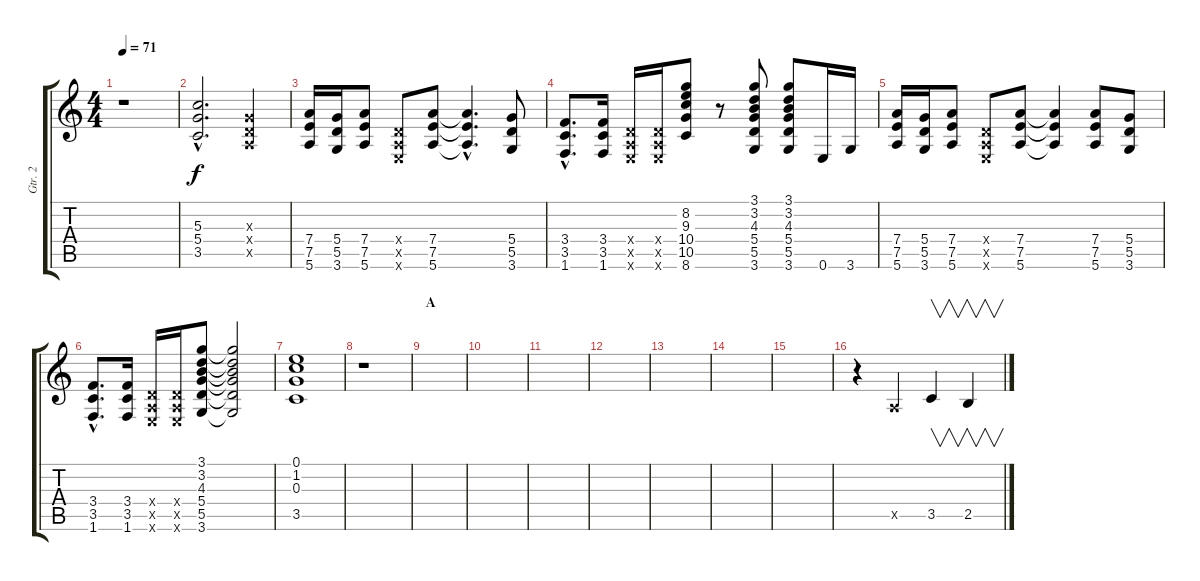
\track ("Gtr. 2" "Gtr. 2") {instrument overdrivenguitar}
\staff {score tabs}
\tuning (E4 B3 G3 D3 A2 E2) {hide}
\ts (4 4)
\tempo 71
\clef g2
\ks c
r.1{dy f} |
(5.3{hac} 5.4{hac} 3.5{hac}).2{d} (0.3{x} 0.4{x} 0.5{x}).4 |
(7.4 7.5 5.6).16 (5.4 5.5 3.6).16 (7.4 7.5 5.6).8 (0.4{x} 0.5{x} 0.6{x}).8 (7.4 7.5 5.6).8 (7.4{hac t} 7.5{hac t} 5.6{hac t}).4{d} (5.4 5.5 3.6).8 |
(3.4{hac} 3.5{hac} 1.6{hac}).8{d} (3.4 3.5 1.6).16 (0.4{x} 0.5{x} 0.6{x}).16 (0.4{x} 0.5{x} 0.6{x}).16 (8.2 9.3 10.4 10.5 8.6).8 r.8 (3.1 3.2 4.3 5.4 5.5 3.6).8 (3.1 3.2 4.3 5.4 5.5 3.6).8 0.6.16 3.6.16 |
(7.4 7.5 5.6).16 (5.4 5.5 3.6).16 (7.4 7.5 5.6).8 (0.4{x} 0.5{x} 0.6{x}).8 (7.4 7.5 5.6).8 (7.4{t} 7.5{t} 5.6{t}).4 (7.4 7.5 5.6).8 (5.4 5.5 3.6).8 |
(3.4{hac} 3.5{hac} 1.6{hac}).8{d} (3.4 3.5 1.6).16 (0.4{x} 0.5{x} 0.6{x}).16 (0.4{x} 0.5{x} 0.6{x}).16 (3.1 3.2 4.3 5.4 5.5 3.6).8 (3.1{t} 3.2{t} 4.3{t} 5.4{t} 5.5{t} 3.6{t}).2 |
(0.1 1.2 0.3 3.5).1 |
r.1 |
\section ("" "A")
|
|
|
|
|
|
|
r.4 0.5{x}.4 3.5.4{v} 2.5.4{v}
